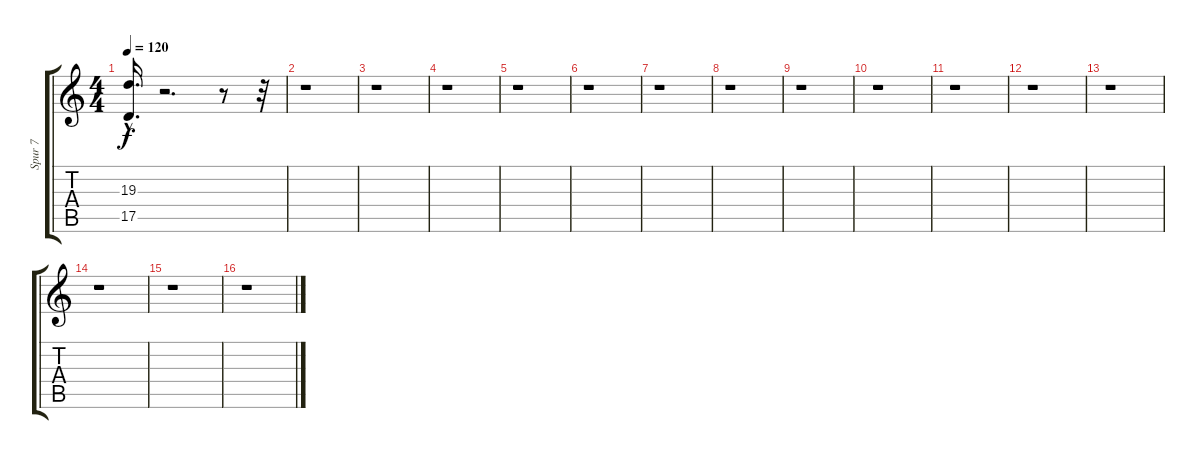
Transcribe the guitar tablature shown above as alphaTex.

\track ("Spur 7" "Spur 7") {instrument drawbarorgan}
\staff {score tabs}
\tuning (E4 B3 G3 D3 A2 E2) {hide}
\ts (4 4)
\tempo 120
\clef g2
\ks c
(19.3{hac t} 17.5{hac t}).16{d dy f} r.2{d} r.8 r.32 |
r.1 |
r.1 |
r.1 |
r.1 |
r.1 |
r.1 |
r.1 |
r.1 |
r.1 |
r.1 |
r.1 |
r.1 |
r.1 |
r.1 |
r.1
